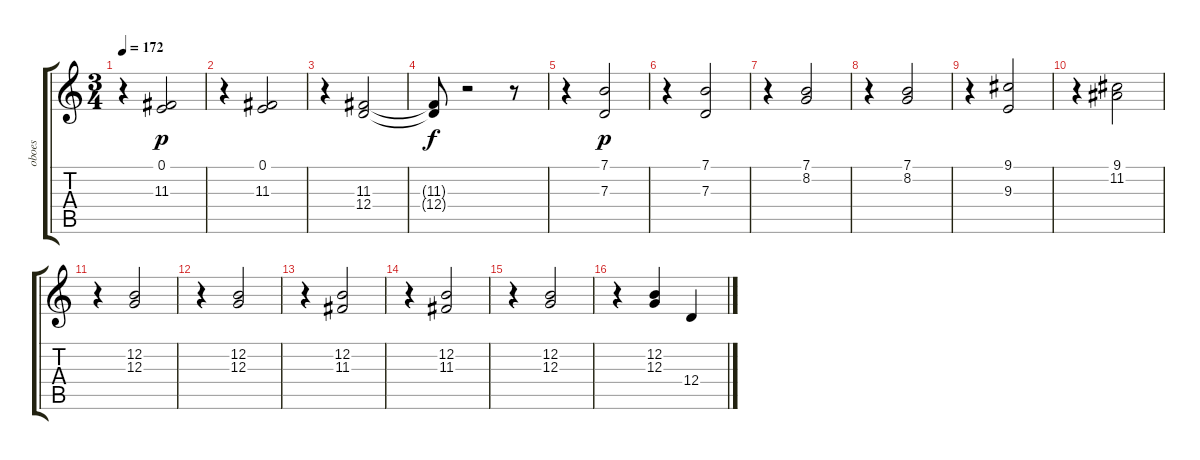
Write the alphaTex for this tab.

\track ("oboes" "oboes") {instrument oboe}
\staff {score tabs}
\tuning (E4 B3 G3 D3 A2 E2) {hide}
\ts (3 4)
\tempo 172
\clef g2
\ks c
r.4{dy p} (0.1 11.3).2 |
r.4 (0.1 11.3).2 |
r.4 (11.3 12.4).2 |
(11.3{t} 12.4{t}).8{dy f} r.2 r.8 |
r.4 (7.1 7.3).2{dy p} |
r.4 (7.1 7.3).2 |
r.4 (7.1 8.2).2 |
r.4 (7.1 8.2).2 |
r.4 (9.1 9.3).2 |
r.4 (9.1 11.2).2 |
r.4 (12.2 12.3).2 |
r.4 (12.2 12.3).2 |
r.4 (12.2 11.3).2 |
r.4 (12.2 11.3).2 |
r.4 (12.2 12.3).2 |
r.4 (12.2 12.3).4 12.4.4
